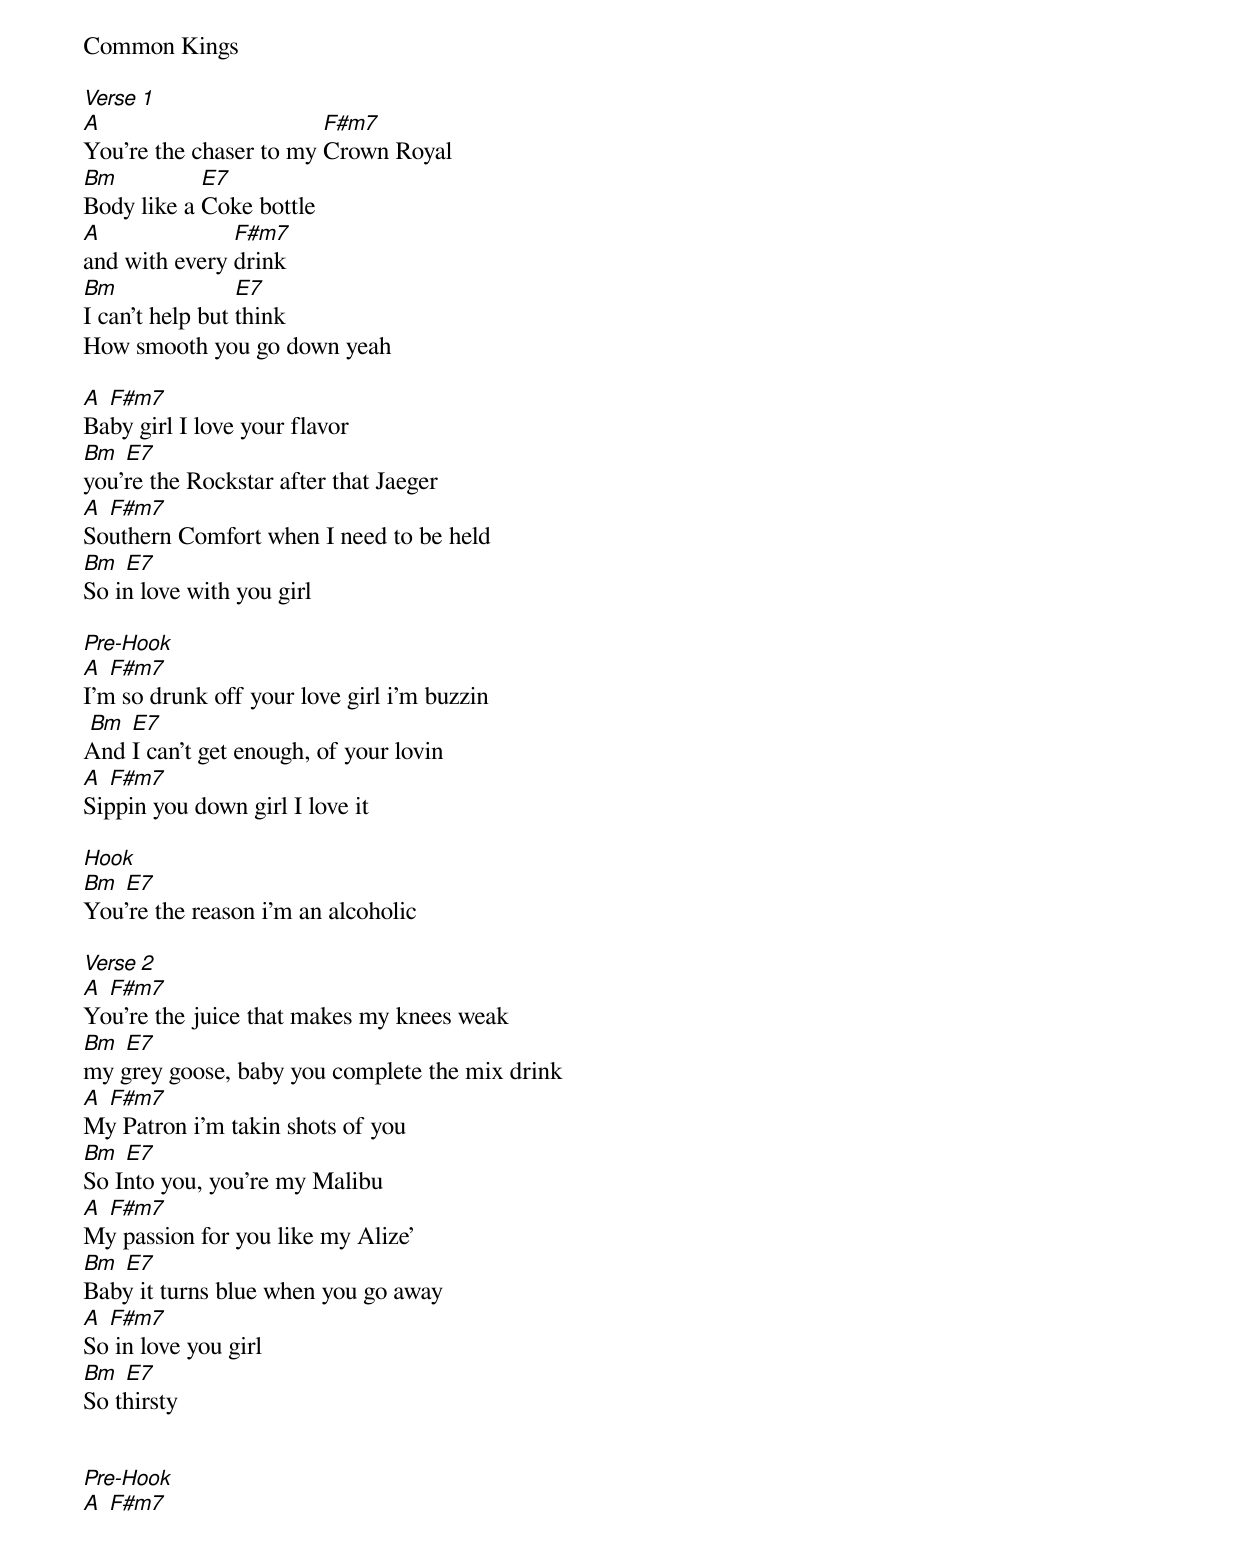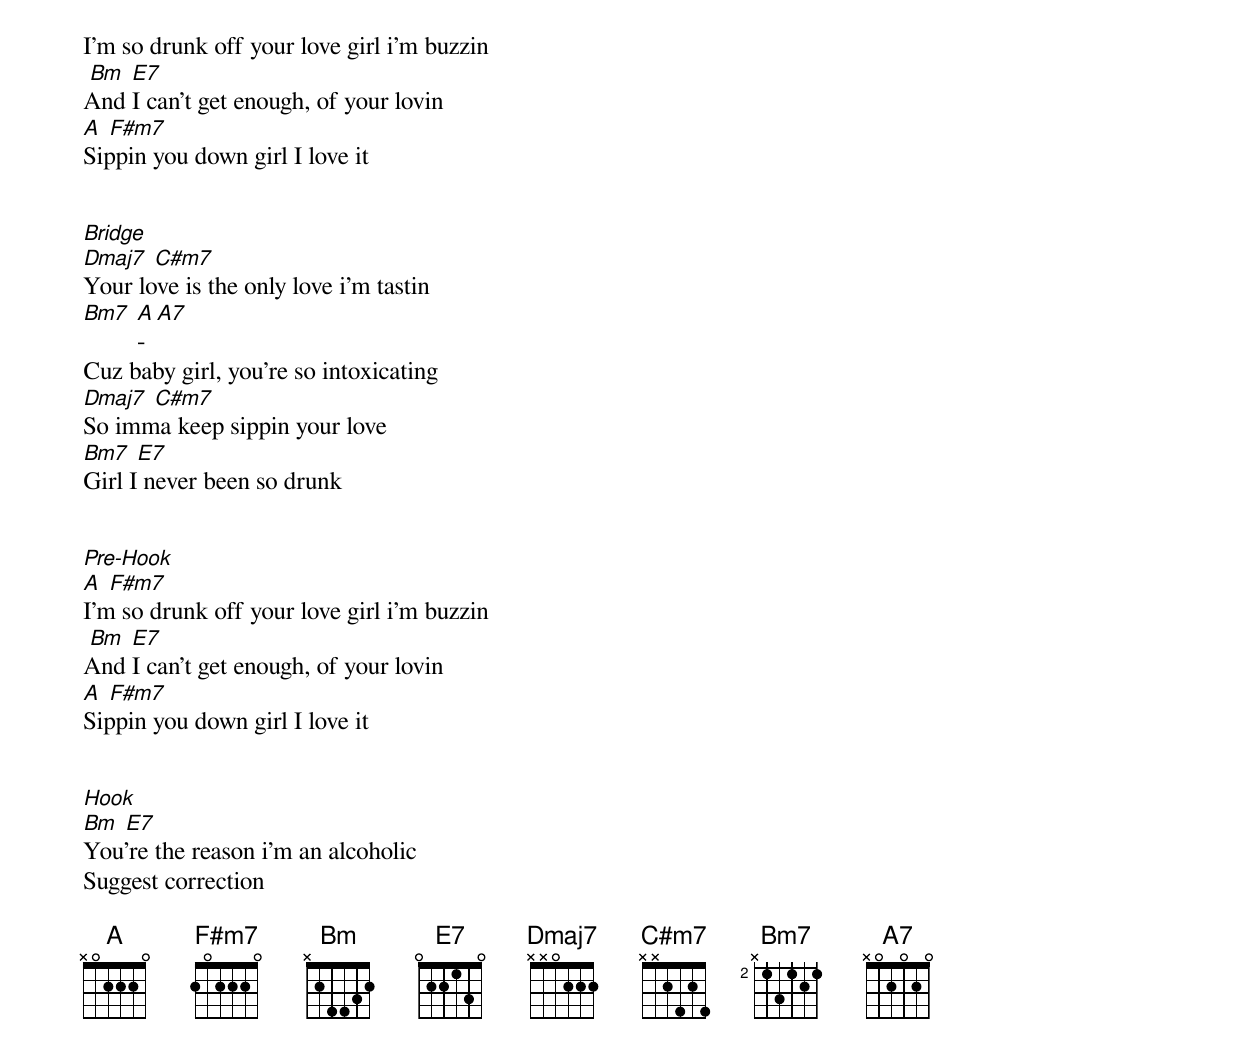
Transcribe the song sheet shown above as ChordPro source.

Common Kings

[Verse 1]
[A]You're the chaser to my [F#m7]Crown Royal
[Bm]Body like a [E7]Coke bottle
[A]and with every [F#m7]drink
[Bm]I can't help but [E7]think
How smooth you go down yeah

[A] [F#m7]
Baby girl I love your flavor
[Bm] [E7]
you're the Rockstar after that Jaeger
[A] [F#m7]
Southern Comfort when I need to be held
[Bm] [E7]
So in love with you girl

[Pre-Hook]
[A] [F#m7]
I'm so drunk off your love girl i'm buzzin
 [Bm] [E7]
And I can't get enough, of your lovin
[A] [F#m7]
Sippin you down girl I love it

[Hook]
[Bm] [E7]
You're the reason i'm an alcoholic

[Verse 2]
[A] [F#m7]
You're the juice that makes my knees weak
[Bm] [E7]
my grey goose, baby you complete the mix drink
[A] [F#m7]
My Patron i'm takin shots of you
[Bm] [E7]
So Into you, you're my Malibu
[A] [F#m7]
My passion for you like my Alize'
[Bm] [E7]
Baby it turns blue when you go away
[A] [F#m7]
So in love you girl
[Bm] [E7]
So thirsty


[Pre-Hook]
[A] [F#m7]
I'm so drunk off your love girl i'm buzzin
 [Bm] [E7]
And I can't get enough, of your lovin
[A] [F#m7]
Sippin you down girl I love it


[Bridge]
[Dmaj7] [C#m7]
Your love is the only love i'm tastin
[Bm7] [A]-[A7]
Cuz baby girl, you're so intoxicating
[Dmaj7] [C#m7]
So imma keep sippin your love
[Bm7] [E7]
Girl I never been so drunk


[Pre-Hook]
[A] [F#m7]
I'm so drunk off your love girl i'm buzzin
 [Bm] [E7]
And I can't get enough, of your lovin
[A] [F#m7]
Sippin you down girl I love it


[Hook]
[Bm] [E7]
You're the reason i'm an alcoholic
Suggest correction

{% include music-notes.html %}
